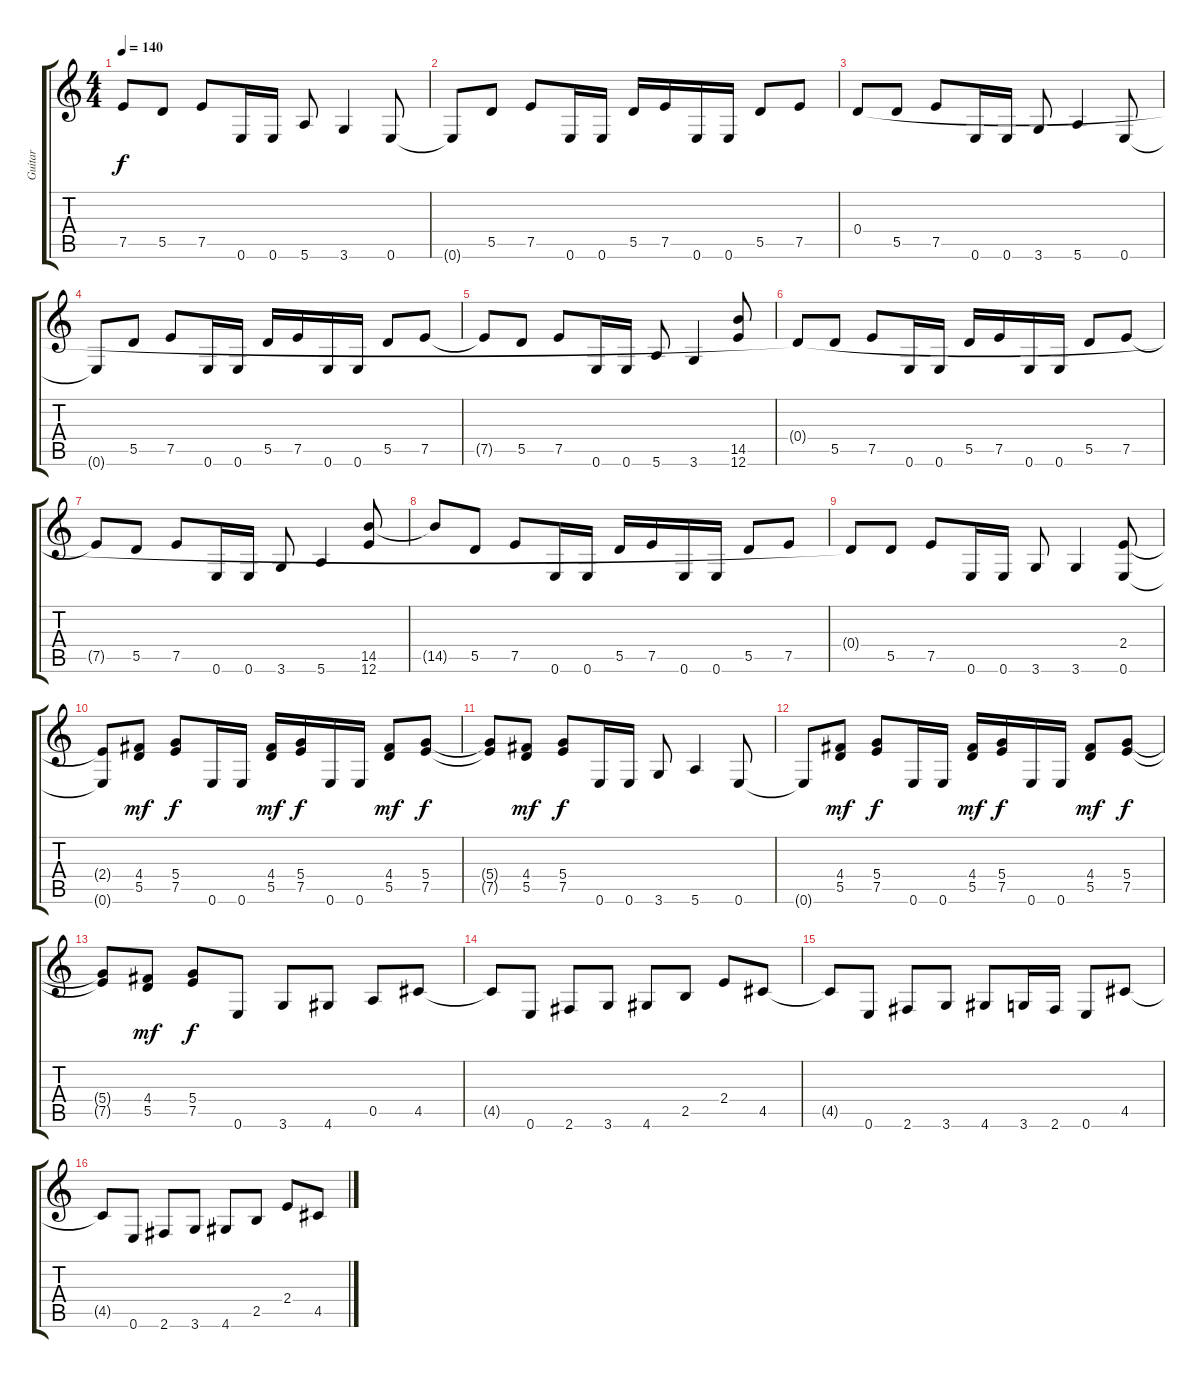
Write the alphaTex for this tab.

\track ("Guitar" "Guitar") {instrument distortionguitar}
\staff {score tabs}
\tuning (E4 B3 G3 D3 A2 E2) {hide}
\ts (4 4)
\tempo 140
\clef g2
\ks c
7.5{t}.8{dy f} 5.5.8 7.5.8 0.6.16 0.6.16 5.6.8 3.6.4 0.6.8 |
0.6{t}.8 5.5.8 7.5.8 0.6.16 0.6.16 5.5.16 7.5.16 0.6.16 0.6.16 5.5.8 7.5.8 |
0.4.8 5.5.8 7.5.8 0.6.16 0.6.16 3.6.8 5.6.4 0.6.8 |
0.6{t}.8 5.5.8 7.5.8 0.6.16 0.6.16 5.5.16 7.5.16 0.6.16 0.6.16 5.5.8 7.5.8 |
7.5{t}.8 5.5.8 7.5.8 0.6.16 0.6.16 5.6.8 3.6.4 (14.5 12.6).8 |
0.4{t}.8 5.5.8 7.5.8 0.6.16 0.6.16 5.5.16 7.5.16 0.6.16 0.6.16 5.5.8 7.5.8 |
7.5{t}.8 5.5.8 7.5.8 0.6.16 0.6.16 3.6.8 5.6.4 (14.5 12.6).8 |
14.5{t}.8 5.5.8 7.5.8 0.6.16 0.6.16 5.5.16 7.5.16 0.6.16 0.6.16 5.5.8 7.5.8 |
0.4{t}.8 5.5.8 7.5.8 0.6.16 0.6.16 3.6.8 3.6.4 (2.4 0.6).8 |
(2.4{t} 0.6{t}).8 (4.4 5.5).8{dy mf} (5.4 7.5).8{dy f} 0.6.16 0.6.16 (4.4 5.5).16{dy mf} (5.4 7.5).16{dy f} 0.6.16 0.6.16 (4.4 5.5).8{dy mf} (5.4 7.5).8{dy f} |
(5.4{t} 7.5{t}).8 (4.4 5.5).8{dy mf} (5.4 7.5).8{dy f} 0.6.16 0.6.16 3.6.8 5.6.4 0.6.8 |
0.6{t}.8 (4.4 5.5).8{dy mf} (5.4 7.5).8{dy f} 0.6.16 0.6.16 (4.4 5.5).16{dy mf} (5.4 7.5).16{dy f} 0.6.16 0.6.16 (4.4 5.5).8{dy mf} (5.4 7.5).8{dy f} |
(5.4{t} 7.5{t}).8 (4.4 5.5).8{dy mf} (5.4 7.5).8{dy f} 0.6.8 3.6.8 4.6.8 0.5.8 4.5.8 |
4.5{t}.8 0.6.8 2.6.8 3.6.8 4.6.8 2.5.8 2.4.8 4.5.8 |
4.5{t}.8 0.6.8 2.6.8 3.6.8 4.6.8 3.6.16 2.6.16 0.6.8 4.5.8 |
4.5{t}.8 0.6.8 2.6.8 3.6.8 4.6.8 2.5.8 2.4.8 4.5.8
